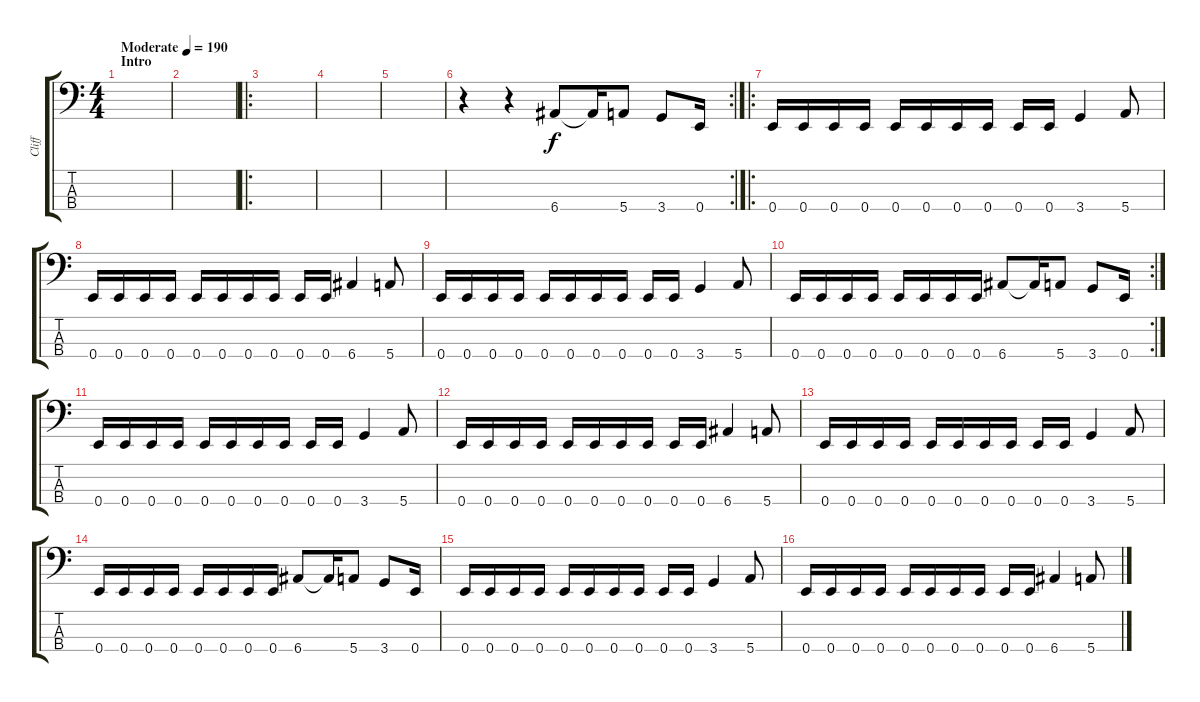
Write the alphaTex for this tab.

\track ("Cliff" "Cliff") {instrument electricbassfinger}
\staff {score tabs}
\tuning (G2 D2 A1 E1) {hide}
\ts (4 4)
\section ("" "Intro")
\tempo (190 "Moderate")
\clef f4
\ks c
|
|
\ro
|
|
|
\rc 2
r.4 r.4 6.4.8 6.4{t}.16 5.4.8 3.4.8 0.4.16 |
\ro
0.4.16 0.4.16 0.4.16 0.4.16 0.4.16 0.4.16 0.4.16 0.4.16 0.4.16 0.4.16 3.4.4 5.4.8 |
0.4.16 0.4.16 0.4.16 0.4.16 0.4.16 0.4.16 0.4.16 0.4.16 0.4.16 0.4.16 6.4.4 5.4.8 |
0.4.16 0.4.16 0.4.16 0.4.16 0.4.16 0.4.16 0.4.16 0.4.16 0.4.16 0.4.16 3.4.4 5.4.8 |
\rc 2
0.4.16 0.4.16 0.4.16 0.4.16 0.4.16 0.4.16 0.4.16 0.4.16 6.4.8 6.4{t}.16 5.4.8 3.4.8 0.4.16 |
0.4.16 0.4.16 0.4.16 0.4.16 0.4.16 0.4.16 0.4.16 0.4.16 0.4.16 0.4.16 3.4.4 5.4.8 |
0.4.16 0.4.16 0.4.16 0.4.16 0.4.16 0.4.16 0.4.16 0.4.16 0.4.16 0.4.16 6.4.4 5.4.8 |
0.4.16 0.4.16 0.4.16 0.4.16 0.4.16 0.4.16 0.4.16 0.4.16 0.4.16 0.4.16 3.4.4 5.4.8 |
0.4.16 0.4.16 0.4.16 0.4.16 0.4.16 0.4.16 0.4.16 0.4.16 6.4.8 6.4{t}.16 5.4.8 3.4.8 0.4.16 |
0.4.16 0.4.16 0.4.16 0.4.16 0.4.16 0.4.16 0.4.16 0.4.16 0.4.16 0.4.16 3.4.4 5.4.8 |
0.4.16 0.4.16 0.4.16 0.4.16 0.4.16 0.4.16 0.4.16 0.4.16 0.4.16 0.4.16 6.4.4 5.4.8
